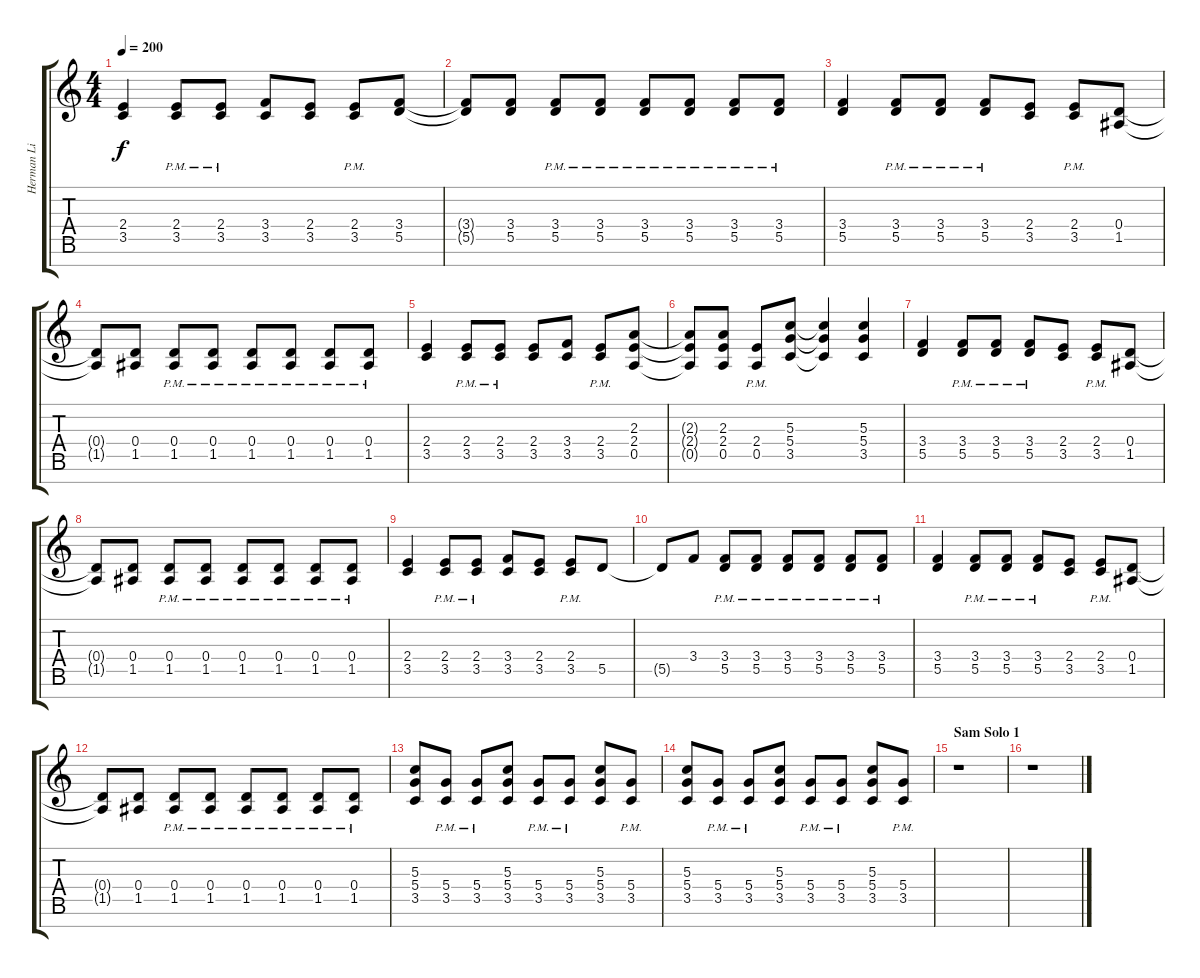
\track ("Herman Li | Rhythm" "Herman Li ") {instrument distortionguitar}
\staff {score tabs}
\tuning (E4 B3 G3 D3 A2 E2 B1) {hide}
\ts (4 4)
\tempo 200
\clef g2
\ks c
(2.4 3.5).4{dy f} (2.4{pm} 3.5{pm}).8 (2.4{pm} 3.5{pm}).8 (3.4 3.5).8 (2.4 3.5).8 (2.4{pm} 3.5{pm}).8 (3.4 5.5).8 |
(3.4{t} 5.5{t}).8 (3.4 5.5).8 (3.4{pm} 5.5{pm}).8 (3.4{pm} 5.5{pm}).8 (3.4{pm} 5.5{pm}).8 (3.4{pm} 5.5{pm}).8 (3.4{pm} 5.5{pm}).8 (3.4{pm} 5.5{pm}).8 |
(3.4 5.5).4 (3.4{pm} 5.5{pm}).8 (3.4{pm} 5.5{pm}).8 (3.4{pm} 5.5{pm}).8 (2.4 3.5).8 (2.4{pm} 3.5{pm}).8 (0.4 1.5).8 |
(0.4{t} 1.5{t}).8 (0.4 1.5).8 (0.4{pm} 1.5{pm}).8 (0.4{pm} 1.5{pm}).8 (0.4{pm} 1.5{pm}).8 (0.4{pm} 1.5{pm}).8 (0.4{pm} 1.5{pm}).8 (0.4{pm} 1.5{pm}).8 |
(2.4 3.5).4 (2.4{pm} 3.5{pm}).8 (2.4{pm} 3.5{pm}).8 (2.4 3.5).8 (3.4 3.5).8 (2.4{pm} 3.5{pm}).8 (2.3 2.4 0.5).8 |
(2.3{t} 2.4{t} 0.5{t}).8 (2.3 2.4 0.5).8 (2.4{pm} 0.5{pm}).8 (5.3 5.4 3.5).8 (5.3{t} 5.4{t} 3.5{t}).4 (5.3 5.4 3.5).4 |
(3.4 5.5).4 (3.4{pm} 5.5{pm}).8 (3.4{pm} 5.5{pm}).8 (3.4{pm} 5.5{pm}).8 (2.4 3.5).8 (2.4{pm} 3.5{pm}).8 (0.4 1.5).8 |
(0.4{t} 1.5{t}).8 (0.4 1.5).8 (0.4{pm} 1.5{pm}).8 (0.4{pm} 1.5{pm}).8 (0.4{pm} 1.5{pm}).8 (0.4{pm} 1.5{pm}).8 (0.4{pm} 1.5{pm}).8 (0.4{pm} 1.5{pm}).8 |
(2.4 3.5).4 (2.4{pm} 3.5{pm}).8 (2.4{pm} 3.5{pm}).8 (3.4 3.5).8 (2.4 3.5).8 (2.4{pm} 3.5{pm}).8 5.5.8 |
5.5{t}.8 3.4.8 (3.4{pm} 5.5{pm}).8 (3.4{pm} 5.5{pm}).8 (3.4{pm} 5.5{pm}).8 (3.4{pm} 5.5{pm}).8 (3.4{pm} 5.5{pm}).8 (3.4{pm} 5.5{pm}).8 |
(3.4 5.5).4 (3.4{pm} 5.5{pm}).8 (3.4{pm} 5.5{pm}).8 (3.4{pm} 5.5{pm}).8 (2.4 3.5).8 (2.4{pm} 3.5{pm}).8 (0.4 1.5).8 |
(0.4{t} 1.5{t}).8 (0.4 1.5).8 (0.4{pm} 1.5{pm}).8 (0.4{pm} 1.5{pm}).8 (0.4{pm} 1.5{pm}).8 (0.4{pm} 1.5{pm}).8 (0.4{pm} 1.5{pm}).8 (0.4{pm} 1.5{pm}).8 |
(5.3 5.4 3.5).8 (5.4{pm} 3.5{pm}).8 (5.4{pm} 3.5{pm}).8 (5.3 5.4 3.5).8 (5.4{pm} 3.5{pm}).8 (5.4{pm} 3.5{pm}).8 (5.3 5.4 3.5).8 (5.4{pm} 3.5{pm}).8 |
(5.3 5.4 3.5).8 (5.4{pm} 3.5{pm}).8 (5.4{pm} 3.5{pm}).8 (5.3 5.4 3.5).8 (5.4{pm} 3.5{pm}).8 (5.4{pm} 3.5{pm}).8 (5.3 5.4 3.5).8 (5.4{pm} 3.5{pm}).8 |
\section ("" "Sam Solo 1")
r.1 |
r.1
